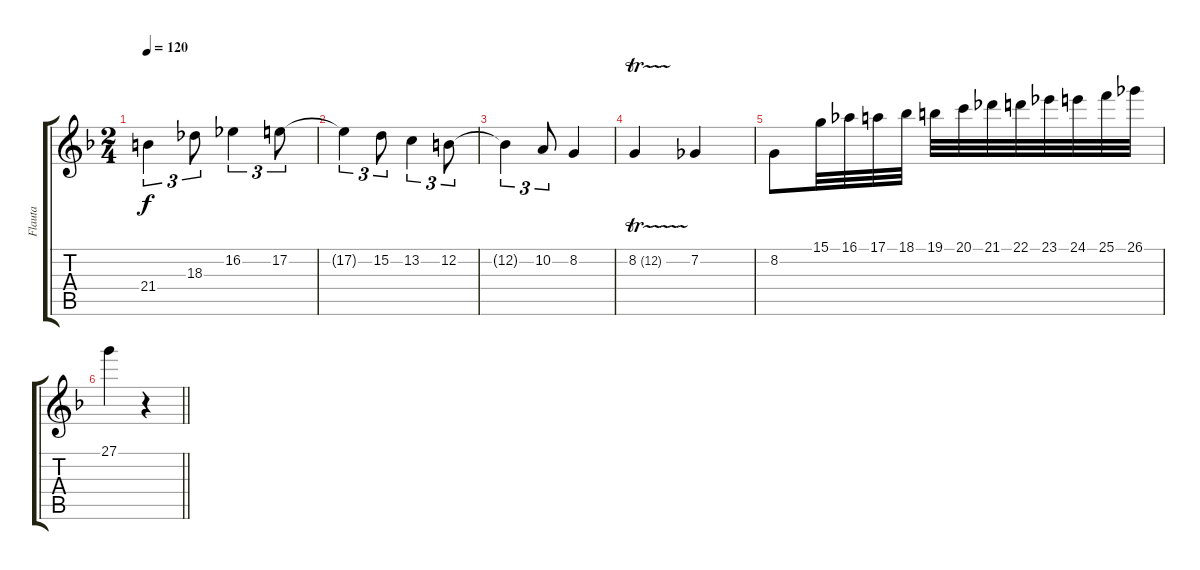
\track ("Flauta" "Flauta") {instrument flute}
\staff {score tabs}
\tuning (E4 B3 G3 D3 A2 E2) {hide}
\ts (2 4)
\tempo 120
\clef g2
\ks dminor
21.4{t}.4{tu (3 2) dy f} 18.3.8{tu (3 2)} 16.2.4{tu (3 2)} 17.2.8{tu (3 2)} |
17.2{t}.4{tu (3 2)} 15.2.8{tu (3 2)} 13.2.4{tu (3 2)} 12.2.8{tu (3 2)} |
12.2{t}.4{tu (3 2)} 10.2.8{tu (3 2)} 8.2.4 |
8.2{tr (12 32)}.4 7.2.4 |
8.2.8 15.1.32 16.1.32 17.1.32 18.1.32 19.1.32 20.1.32 21.1.32 22.1.32 23.1.32 24.1.32 25.1.32 26.1.32 |
\barLineRight lightlight
27.1.4 r.4
